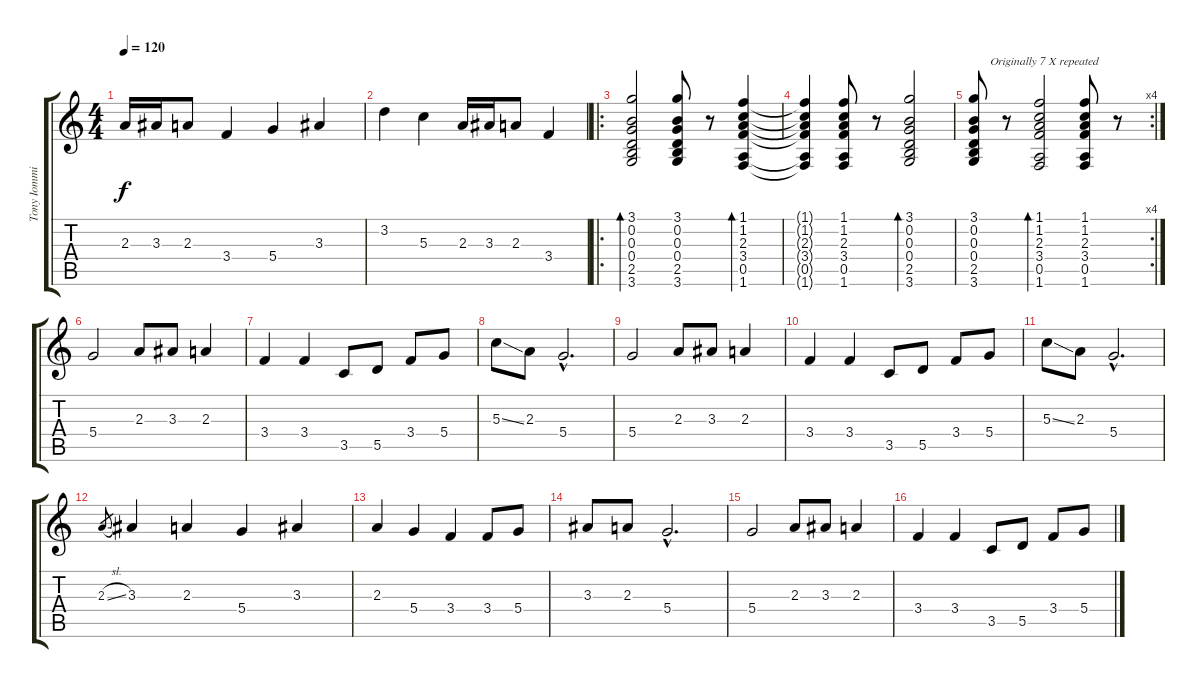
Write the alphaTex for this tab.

\track ("Tony Iommi" "Tony Iommi") {instrument electricguitarclean}
\staff {score tabs}
\tuning (E4 B3 G3 D3 A2 E2) {hide}
\ts (4 4)
\tempo 120
\clef g2
\ks c
2.3.16{dy f} 3.3.16 2.3.8 3.4.4 5.4.4 3.3.4 |
3.2.4 5.3.4 2.3.16 3.3.16 2.3.8 3.4.4 |
\ro
(3.1 0.2 0.3 0.4 2.5 3.6).2{bd 120} (3.1 0.2 0.3 0.4 2.5 3.6).8 r.8 (1.1 1.2 2.3 3.4 0.5 1.6).4{bd 120} |
(1.1{t} 1.2{t} 2.3{t} 3.4{t} 0.5{t} 1.6{t}).4 (1.1 1.2 2.3 3.4 0.5 1.6).8 r.8 (3.1 0.2 0.3 0.4 2.5 3.6).2{bd 120 txt "                           Originally 7 X repeated"} |
\rc 4
(3.1 0.2 0.3 0.4 2.5 3.6).8 r.8 (1.1 1.2 2.3 3.4 0.5 1.6).2{bd 120} (1.1 1.2 2.3 3.4 0.5 1.6).8 r.8 |
5.4.2 2.3.8 3.3.8 2.3.4 |
3.4.4 3.4.4 3.5.8 5.5.8 3.4.8 5.4.8 |
5.3{ss}.8 2.3.8 5.4{hac}.2{d} |
5.4.2 2.3.8 3.3.8 2.3.4 |
3.4.4 3.4.4 3.5.8 5.5.8 3.4.8 5.4.8 |
5.3{ss}.8 2.3.8 5.4{hac}.2{d} |
2.3{sl}.8{gr} 3.3.4 2.3.4 5.4.4 3.3.4 |
2.3.4 5.4.4 3.4.4 3.4.8 5.4.8 |
3.3.8 2.3.8 5.4{hac}.2{d} |
5.4.2 2.3.8 3.3.8 2.3.4 |
3.4.4 3.4.4 3.5.8 5.5.8 3.4.8 5.4.8
